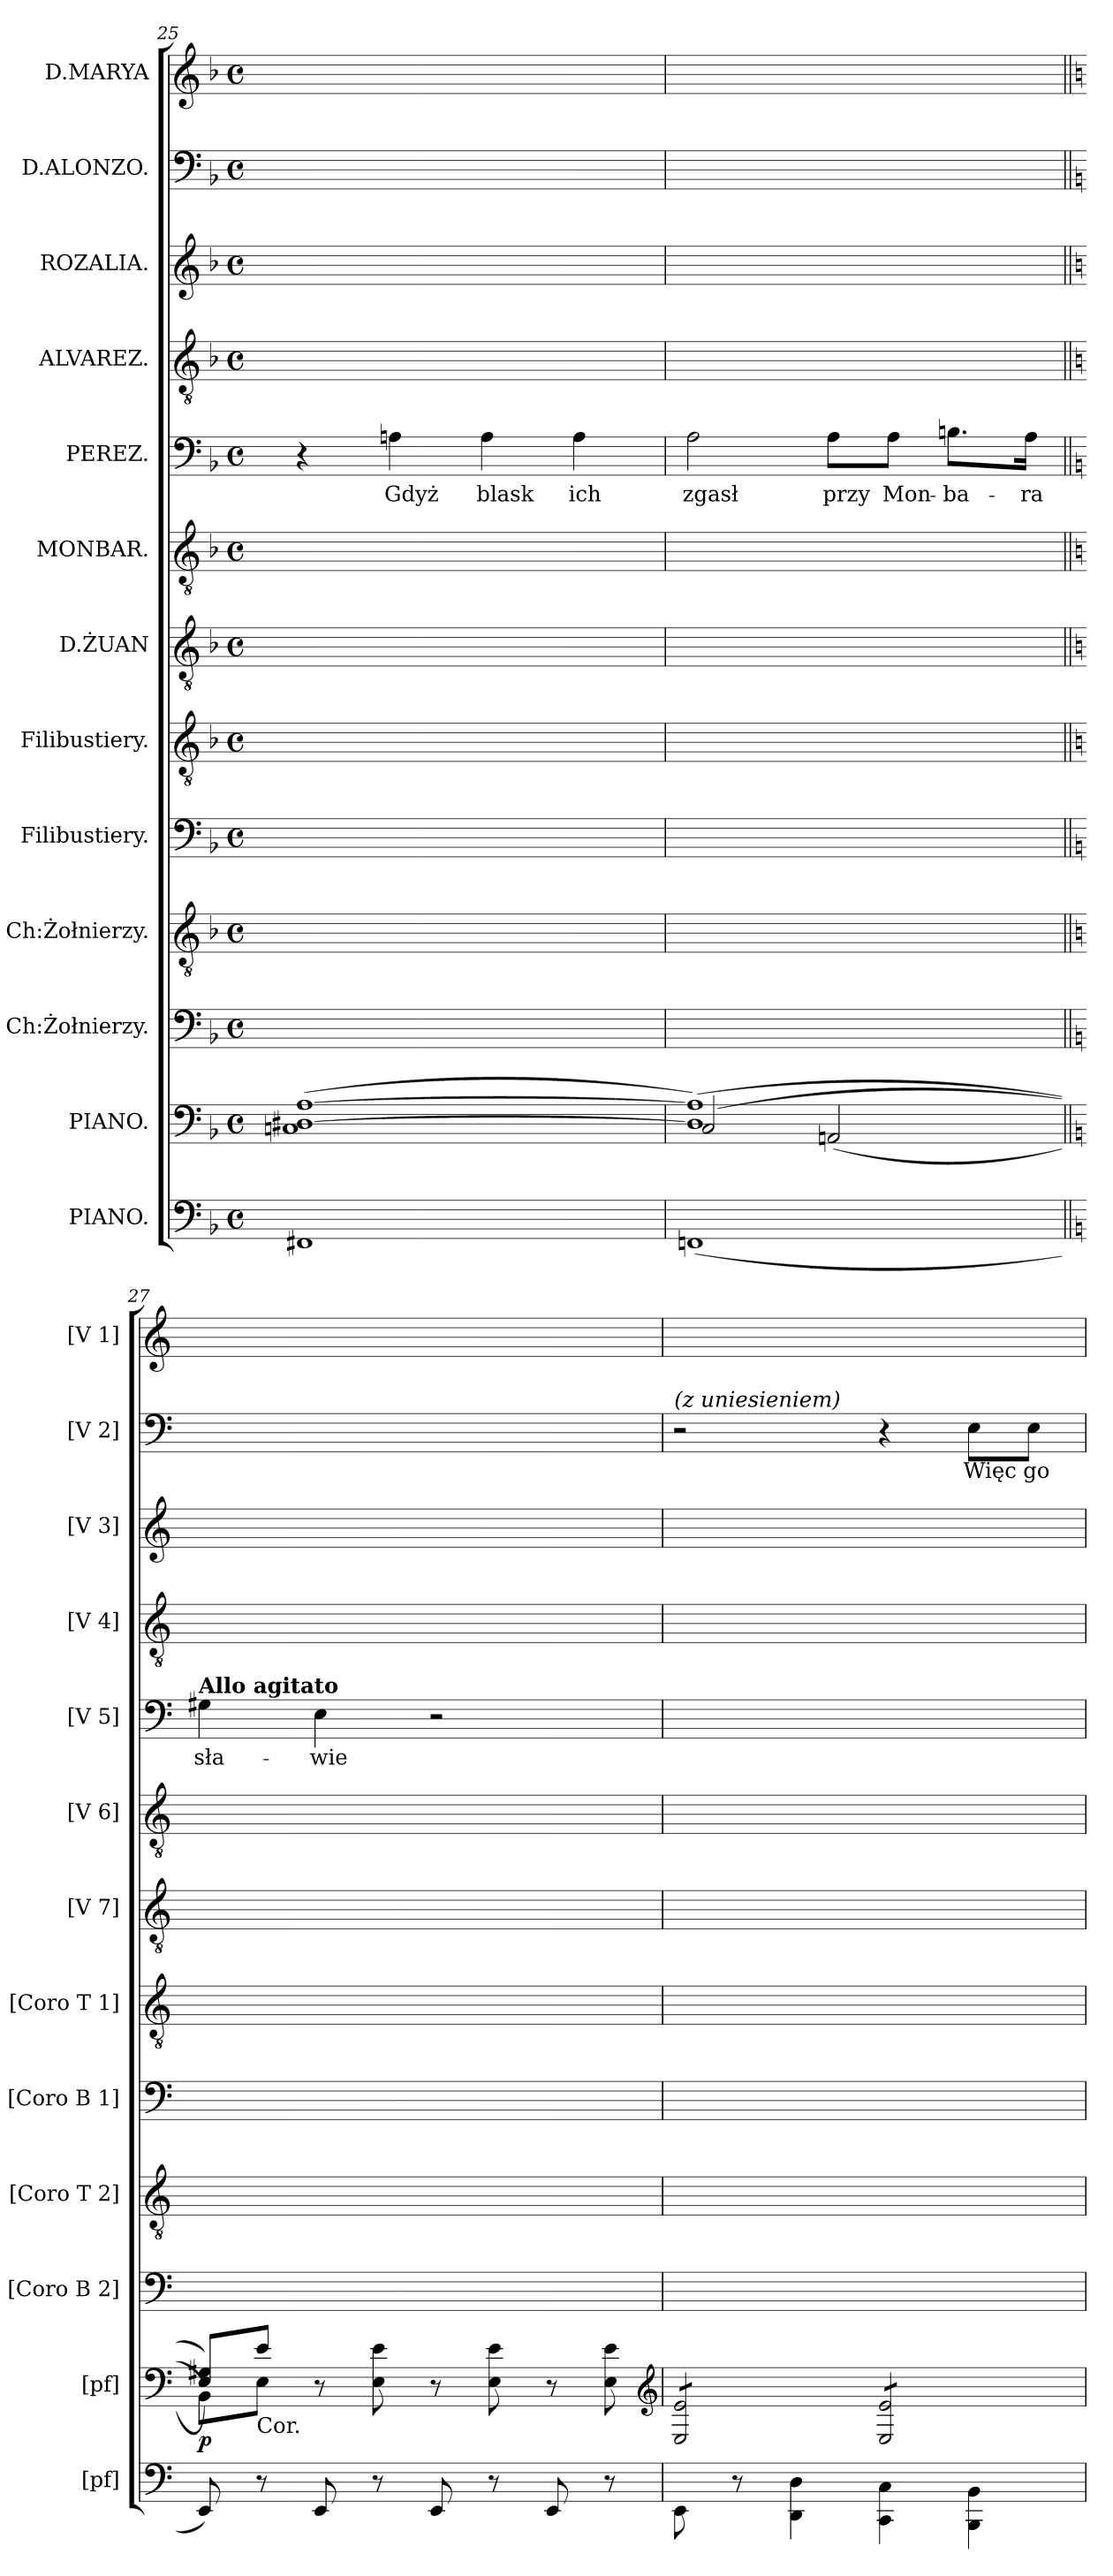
**kern	**kern	**dynam	**kern	**kern	**kern	**kern	**kern	**kern	**kern	**text	**kern	**kern	**kern	**text	**kern
*part13	*part12	*part12	*part11	*part10	*part9	*part8	*part7	*part6	*part5	*part5	*part4	*part3	*part2	*part2	*part1
*staff13	*staff12	*staff12	*staff11	*staff10	*staff9	*staff8	*staff7	*staff6	*staff5	*staff5	*staff4	*staff3	*staff2	*staff2	*staff1
*I"PIANO.	*I"PIANO.	*	*I"Ch:Żołnierzy.	*I"Ch:Żołnierzy.	*I"Filibustiery.	*I"Filibustiery.	*I"D.ŻUAN	*I"MONBAR.	*I"PEREZ.	*	*I"ALVAREZ.	*I"ROZALIA.	*I"D.ALONZO.	*	*I"D.MARYA
*I'[pf]	*I'[pf]	*	*I'[Coro B 2]	*I'[Coro T 2]	*I'[Coro B 1]	*I'[Coro T 1]	*I'[V 7]	*I'[V 6]	*I'[V 5]	*	*I'[V 4]	*I'[V 3]	*I'[V 2]	*	*I'[V 1]
*clefF4	*clefF4	*	*clefF4	*clefGv2	*clefF4	*clefGv2	*clefGv2	*clefGv2	*clefF4	*	*clefGv2	*clefG2	*clefF4	*	*clefG2
*k[b-]	*k[b-]	*	*k[b-]	*k[b-]	*k[b-]	*k[b-]	*k[b-]	*k[b-]	*k[b-]	*	*k[b-]	*k[b-]	*k[b-]	*	*k[b-]
*d:	*d:	*	*d:	*d:	*d:	*d:	*d:	*d:	*d:	*	*d:	*d:	*d:	*	*d:
*M4/4	*M4/4	*	*M4/4	*M4/4	*M4/4	*M4/4	*M4/4	*M4/4	*M4/4	*	*M4/4	*M4/4	*M4/4	*	*M4/4
*met(c)	*met(c)	*	*met(c)	*met(c)	*met(c)	*met(c)	*met(c)	*met(c)	*met(c)	*	*met(c)	*met(c)	*met(c)	*	*met(c)
=25	=25	=25	=25	=25	=25	=25	=25	=25	=25	=25	=25	=25	=25	=25	=25
1FF#X	(<1Cn [1D#X [1A	.	1ryy	1ryy	1ryy	1ryy	1ryy	1ryy	4r	.	1ryy	1ryy	1ryy	.	1ryy
.	.	.	.	.	.	.	.	.	4An\	Gdyż	.	.	.	.	.
.	.	.	.	.	.	.	.	.	4A\	blask	.	.	.	.	.
.	.	.	.	.	.	.	.	.	4A\	ich	.	.	.	.	.
=26	=26	=26	=26	=26	=26	=26	=26	=26	=26	=26	=26	=26	=26	=26	=26
*	*^	*	*	*	*	*	*	*	*	*	*	*	*	*	*
(1FFn	(1D#] 1A])	(2C/	.	1ryy	1ryy	1ryy	1ryy	1ryy	1ryy	2A\	zgasł	1ryy	1ryy	1ryy	.	1ryy
.	.	(<2AAn/	.	.	.	.	.	.	.	8A\L	przy	.	.	.	.	.
.	.	.	.	.	.	.	.	.	.	8A\J	Mon-	.	.	.	.	.
.	.	.	.	.	.	.	.	.	.	8.Bn\L	-ba-	.	.	.	.	.
.	.	.	.	.	.	.	.	.	.	16A\Jk	-ra	.	.	.	.	.
=27||	=27||	=27||	=27||	=27||	=27||	=27||	=27||	=27||	=27||	=27||	=27||	=27||	=27||	=27||	=27||	=27||
*k[]	*k[]	*	*	*k[]	*k[]	*k[]	*k[]	*k[]	*k[]	*k[]	*	*k[]	*k[]	*k[]	*	*k[]
!	!	!	!	!	!	!	!	!	!	!LO:TX:a:B:t=Allo agitato	!	!	!	!	!	!
8EE/)	8E/ 8G#X/L))	8BB\L)	p	1ryy	1ryy	1ryy	1ryy	1ryy	1ryy	4G#X\	sła-	1ryy	1ryy	1ryy	.	1ryy
!	!LO:TX:b:t=Cor.	!	!	!	!	!	!	!	!	!	!	!	!	!	!	!
8r	8e/J	8E\J	.	.	.	.	.	.	.	.	.	.	.	.	.	.
8EE/	8r	4ryy	.	.	.	.	.	.	.	4E\	-wie	.	.	.	.	.
8r	8E\ 8e\	.	.	.	.	.	.	.	.	.	.	.	.	.	.	.
8EE/	8r	2ryy	.	.	.	.	.	.	.	2r	.	.	.	.	.	.
8r	8E\ 8e\	.	.	.	.	.	.	.	.	.	.	.	.	.	.	.
8EE/	8r	.	.	.	.	.	.	.	.	.	.	.	.	.	.	.
8r	8E\ 8e\	.	.	.	.	.	.	.	.	.	.	.	.	.	.	.
*	*v	*v	*	*	*	*	*	*	*	*	*	*	*	*	*	*
*	*clefG2	*	*	*	*	*	*	*	*	*	*	*	*	*	*
=28	=28	=28	=28	=28	=28	=28	=28	=28	=28	=28	=28	=28	=28	=28	=28
!	!	!	!	!	!	!	!	!	!	!	!	!	!LO:TX:a:i:t=(z uniesieniem)	!	!
*	*tremolo	*	*	*	*	*	*	*	*	*	*	*	*	*	*
8EE\	8E/ 8e/L	.	1ryy	1ryy	1ryy	1ryy	1ryy	1ryy	1ryy	.	1ryy	1ryy	2r	.	1ryy
8r	8E/ 8e/	.	.	.	.	.	.	.	.	.	.	.	.	.	.
4DD\ 4D\	8E/ 8e/	.	.	.	.	.	.	.	.	.	.	.	.	.	.
.	8E/ 8e/J	.	.	.	.	.	.	.	.	.	.	.	.	.	.
4CC\ 4C\	8E/ 8e/L	.	.	.	.	.	.	.	.	.	.	.	4r	.	.
.	8E/ 8e/	.	.	.	.	.	.	.	.	.	.	.	.	.	.
4BBB\ 4BB\	8E/ 8e/	.	.	.	.	.	.	.	.	.	.	.	8E\L	Więc	.
.	8E/ 8e/J	.	.	.	.	.	.	.	.	.	.	.	8E\J	go	.
*	*Xtremolo	*	*	*	*	*	*	*	*	*	*	*	*	*	*
=	=	=	=	=	=	=	=	=	=	=	=	=	=	=	=
*-	*-	*-	*-	*-	*-	*-	*-	*-	*-	*-	*-	*-	*-	*-	*-
